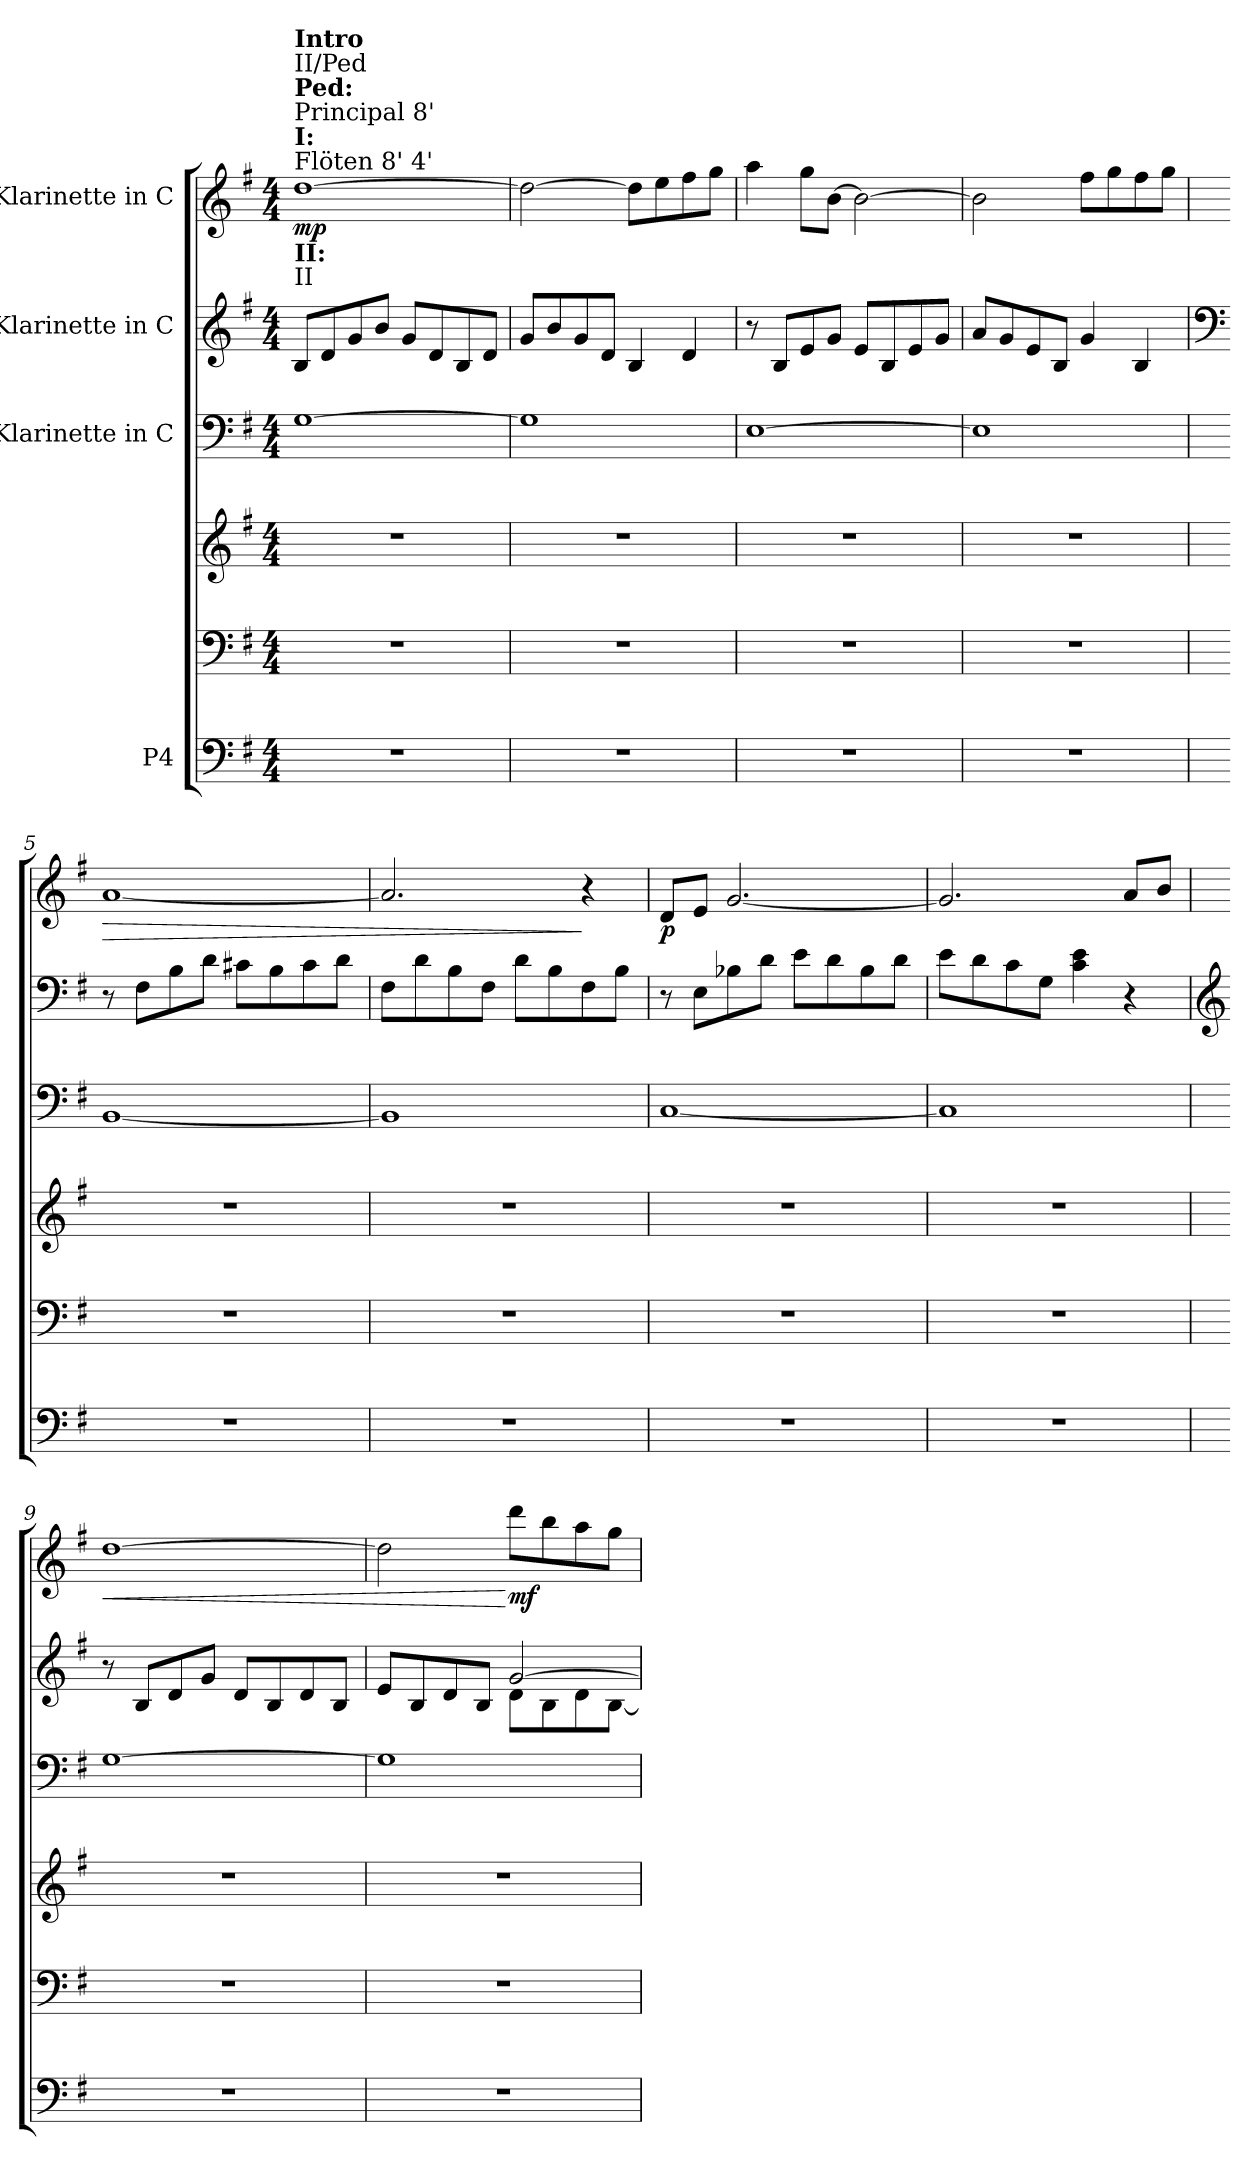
**kern	**kern	**kern	**kern	**kern	**kern	**dynam
*part4	*part4	*part4	*part3	*part2	*part1	*part1
*staff6	*staff5	*staff4	*staff3	*staff2	*staff1	*staff1
*I"P4	*	*	*I"Klarinette in C	*I"Klarinette in C	*I"Klarinette in C	*
!!LO:PB:g=z
*clefF4	*clefF4	*clefG2	*clefF4	*clefG2	*clefG2	*
*k[f#]	*k[f#]	*k[f#]	*k[f#]	*k[f#]	*k[f#]	*
*G:	*G:	*G:	*G:	*G:	*G:	*
*M4/4	*M4/4	*M4/4	*M4/4	*M4/4	*M4/4	*
*MM108	*MM108	*MM108	*MM108	*MM108	*MM108	*
=1	=1	=1	=1	=1	=1	=1
!	!	!	!	!	!LO:TX:b:B:t=II&colon;	!
!	!	!	!	!	!LO:TX:t=Flöten 8' 4'	!
!	!	!	!	!	!LO:TX:B:t=I&colon;	!
!	!	!	!	!	!LO:TX:t=Principal 8'	!
!	!	!	!	!	!LO:TX:B:t=Ped&colon;	!
!	!	!	!	!	!LO:TX:t=II/Ped	!
!	!	!	!	!	!LO:TX:b:t=II	!
!	!	!	!	!	!LO:TX:a:B:t=Intro	!
1r	1r	1r	[1Gi	8Bi/L	[1ddi	mp
.	.	.	.	8di/	.	.
.	.	.	.	8gi/	.	.
.	.	.	.	8bi/J	.	.
.	.	.	.	8gi/L	.	.
.	.	.	.	8di/	.	.
.	.	.	.	8Bi/	.	.
.	.	.	.	8di/J	.	.
=2	=2	=2	=2	=2	=2	=2
1r	1r	1r	1Gi]	8gi/L	2ddi\_	.
.	.	.	.	8bi/	.	.
.	.	.	.	8gi/	.	.
.	.	.	.	8di/J	.	.
.	.	.	.	4Bi/	8ddi\L]	.
.	.	.	.	.	8eei\	.
.	.	.	.	4di/	8ff#i\	.
.	.	.	.	.	8ggi\J	.
=3	=3	=3	=3	=3	=3	=3
1r	1r	1r	[1Ei	8r	4aai\	.
.	.	.	.	8Bi/L	.	.
.	.	.	.	8ei/	8ggi\L	.
.	.	.	.	8gi/J	[8bi\J	.
.	.	.	.	8ei/L	2bi\_	.
.	.	.	.	8Bi/	.	.
.	.	.	.	8ei/	.	.
.	.	.	.	8gi/J	.	.
=4	=4	=4	=4	=4	=4	=4
1r	1r	1r	1Ei]	8ai/L	2bi\]	.
.	.	.	.	8gi/	.	.
.	.	.	.	8ei/	.	.
.	.	.	.	8Bi/J	.	.
.	.	.	.	4gi/	8ff#i\L	.
.	.	.	.	.	8ggi\	.
.	.	.	.	4Bi/	8ff#i\	.
.	.	.	.	.	8ggi\J	.
!!LO:LB:g=z
=5	=5	=5	=5	=5	=5	=5
*	*	*	*	*clefF4	*	*
!	!	!	!	!	!	!LO:HP:b
1r	1r	1r	[1BBi	8r	[1ai	>
.	.	.	.	8F#i\L	.	.
.	.	.	.	8Bi\	.	.
.	.	.	.	8di\J	.	.
.	.	.	.	8c#Xi\L	.	.
.	.	.	.	8Bi\	.	.
.	.	.	.	8c#i\	.	.
.	.	.	.	8di\J	.	.
=6	=6	=6	=6	=6	=6	=6
1r	1r	1r	1BBi]	8F#i\L	2.ai/]	.
.	.	.	.	8di\	.	.
.	.	.	.	8Bi\	.	.
.	.	.	.	8F#i\J	.	.
.	.	.	.	8di\L	.	.
.	.	.	.	8Bi\	.	.
.	.	.	.	8F#i\	4r	]
.	.	.	.	8Bi\J	.	.
=7	=7	=7	=7	=7	=7	=7
1r	1r	1r	[1Ci	8r	8di/L	p
.	.	.	.	8Ei\L	8ei/J	.
.	.	.	.	8B-Xi\	[2.gi/	.
.	.	.	.	8di\J	.	.
.	.	.	.	8ei\L	.	.
.	.	.	.	8di\	.	.
.	.	.	.	8B-i\	.	.
.	.	.	.	8di\J	.	.
=8	=8	=8	=8	=8	=8	=8
1r	1r	1r	1Ci]	8ei\L	2.gi/]	.
.	.	.	.	8di\	.	.
.	.	.	.	8ci\	.	.
.	.	.	.	8Gi\J	.	.
.	.	.	.	4ci\ 4ei	.	.
.	.	.	.	4r	8ai/L	.
.	.	.	.	.	8bi/J	.
=9	=9	=9	=9	=9	=9	=9
*	*	*	*	*clefG2	*	*
!	!	!	!	!	!	!LO:HP:b
1r	1r	1r	[1Gi	8r	[1ddi	<
.	.	.	.	8Bi/L	.	.
.	.	.	.	8di/	.	.
.	.	.	.	8gi/J	.	.
.	.	.	.	8di/L	.	.
.	.	.	.	8Bi/	.	.
.	.	.	.	8di/	.	.
.	.	.	.	8Bi/J	.	.
!!LO:LB:g=z
=10	=10	=10	=10	=10	=10	=10
*	*	*	*	*^	*	*
1r	1r	1r	1Gi]	8ei/L	2ryy	2ddi\]	.
.	.	.	.	8Bi/	.	.	.
.	.	.	.	8di/	.	.	.
.	.	.	.	8Bi/J	.	.	.
.	.	.	.	[2gi/	8di\L	8dddi\L	[ mf
.	.	.	.	.	8Bi\	8bbi\	.
.	.	.	.	.	8di\	8aai\	.
.	.	.	.	.	[8Bi\J	8ggi\J	.
*	*	*	*	*v	*v	*	*
=	=	=	=	=	=	=
*-	*-	*-	*-	*-	*-	*-
